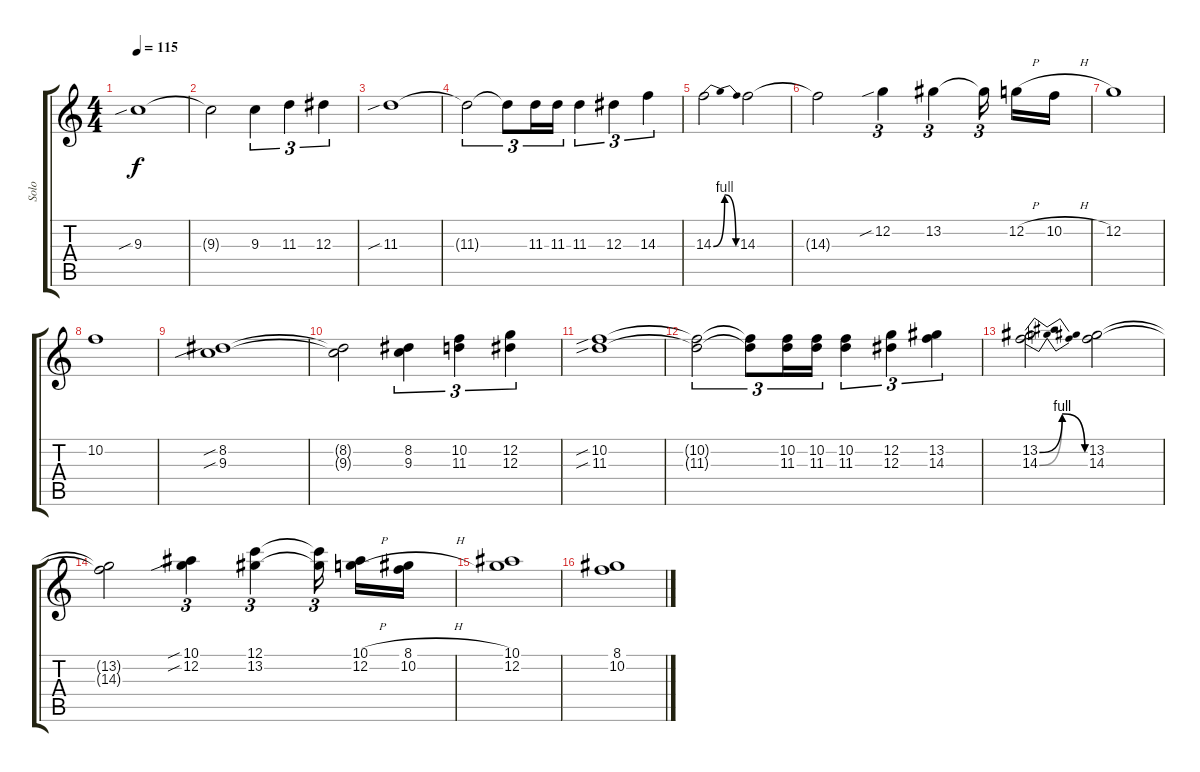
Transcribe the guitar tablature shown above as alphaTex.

\track ("Solo" "Solo") {instrument distortionguitar}
\staff {score tabs}
\tuning (C4 G3 Eb3 Bb2 F2 C2) {hide}
\ts (4 4)
\tempo 115
\clef g2
\ks c
9.3{sib}.1{dy f} |
9.3{t}.2 9.3.4{tu (3 2)} 11.3.4{tu (3 2)} 12.3.4{tu (3 2)} |
11.3{sib}.1 |
11.3{t}.2{tu (3 2)} 11.3{t}.8{tu (3 2)} 11.3.16{tu (3 2)} 11.3.16{tu (3 2)} 11.3.4{tu (3 2)} 12.3.4{tu (3 2)} 14.3.4{tu (3 2)} |
14.3{be (bendrelease 0 0 20 4 45 4 60 0)}.2 14.3.2 |
14.3{t}.2 12.2{sib}.4{tu (3 2)} 13.2.4{tu (3 2)} 13.2{t}.16{tu (3 2) beam splitsecondary} 12.2{h}.16 10.2{h}.16 |
12.2.1 |
10.2.1 |
(8.2{sib} 9.3{sib}).1 |
(8.2{t} 9.3{t}).2 (8.2 9.3).4{tu (3 2)} (10.2 11.3).4{tu (3 2)} (12.2 12.3).4{tu (3 2)} |
(10.2{sib} 11.3{sib}).1 |
(10.2{t} 11.3{t}).2{tu (3 2)} (10.2{t} 11.3{t}).8{tu (3 2)} (10.2 11.3).16{tu (3 2)} (10.2 11.3).16{tu (3 2)} (10.2 11.3).4{tu (3 2)} (12.2 12.3).4{tu (3 2)} (13.2 14.3).4{tu (3 2)} |
(13.2{be (bendrelease 0 0 20 4 45 4 60 0)} 14.3{be (bendrelease 0 0 20 4 45 4 60 0)}).2 (13.2 14.3).2 |
(13.2{t} 14.3{t}).2 (10.1{sib} 12.2{sib}).4{tu (3 2)} (12.1 13.2).4{tu (3 2)} (12.1{t} 13.2{t}).16{tu (3 2) beam splitsecondary} (10.1{h} 12.2{h}).16 (8.1{h} 10.2{h}).16 |
(10.1 12.2).1 |
(8.1 10.2).1
